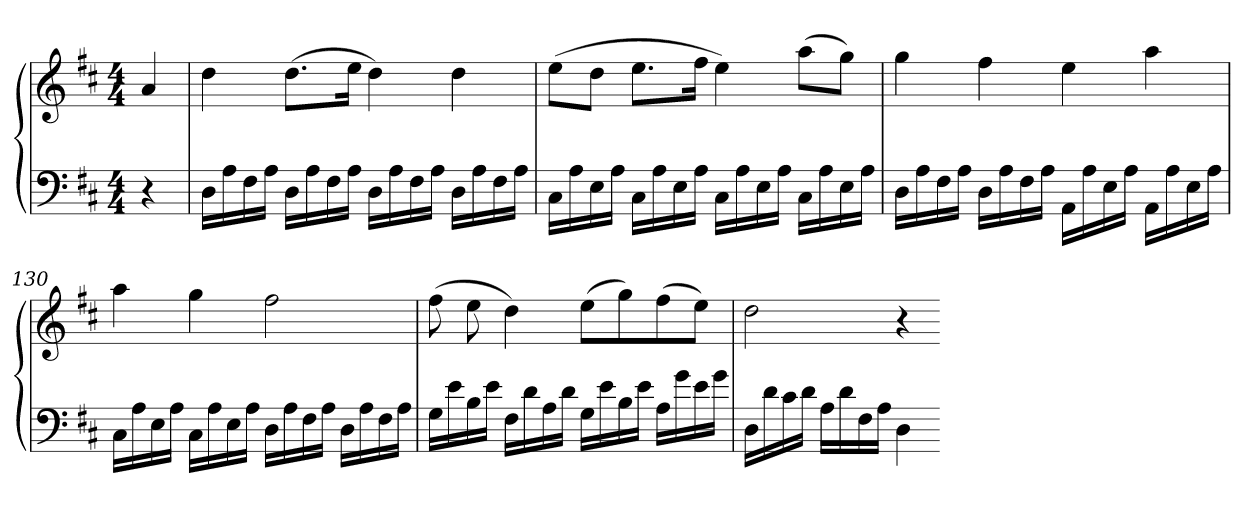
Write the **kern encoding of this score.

**kern	**kern
*part1	*part1
*staff2	*staff1
*clefF4	*clefG2
*k[f#c#]	*k[f#c#]
*D:	*D:
*M4/4	*M4/4
=	=
4r	4a
=127	=127
16DLL	4dd
16A	.
16F#	.
16AJJ	.
16DLL	(8.ddL
16A	.
16F#	.
16AJJ	16eeJk
16DLL	4dd)
16A	.
16F#	.
16AJJ	.
16DLL	4dd
16A	.
16F#	.
16AJJ	.
=128	=128
16C#LL	(8eeL
16A	.
16E	8ddJ
16AJJ	.
16C#LL	8.eeL
16A	.
16E	.
16AJJ	16ff#Jk
16C#LL	4ee)
16A	.
16E	.
16AJJ	.
16C#LL	(8aaL
16A	.
16E	8ggJ)
16AJJ	.
=129	=129
16DLL	4gg
16A	.
16F#	.
16AJJ	.
16DLL	4ff#
16A	.
16F#	.
16AJJ	.
16AALL	4ee
16A	.
16E	.
16AJJ	.
16AALL	4aa
16A	.
16E	.
16AJJ	.
=130	=130
16C#LL	4aa
16A	.
16E	.
16AJJ	.
16C#LL	4gg
16A	.
16E	.
16AJJ	.
16DLL	2ff#
16A	.
16F#	.
16AJJ	.
16DLL	.
16A	.
16F#	.
16AJJ	.
=131	=131
16GLL	(8ff#
16e	.
16B	8ee
16eJJ	.
16F#LL	4dd)
16d	.
16A	.
16dJJ	.
16GLL	(8eeL
16e	.
16B	8gg)
16eJJ	.
16ALL	(8ff#
16g	.
16e	8eeJ)
16gJJ	.
=132	=132
16DLL	2dd
16d	.
16c#	.
16dJJ	.
16ALL	.
16d	.
16F#	.
16AJJ	.
4D	4r
=-	=-
*-	*-
